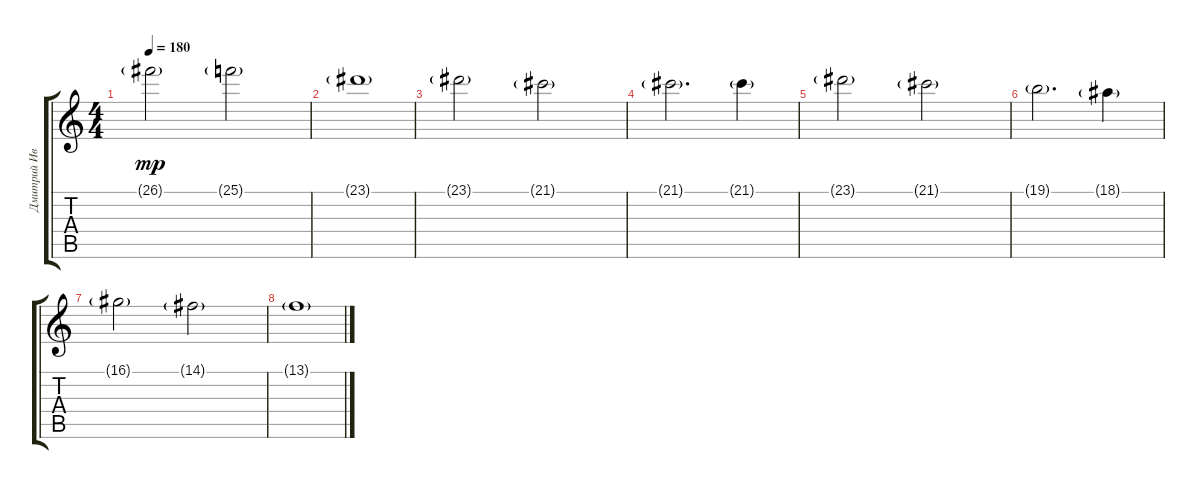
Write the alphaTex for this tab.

\track ("Дмитрий Иванов" "Дмитрий Ив") {instrument harpsichord}
\staff {score tabs}
\tuning (E4 B3 G3 D3 A2 E2) {hide}
\ts (4 4)
\tempo 180
\clef g2
\ks c
26.1{g}.2{dy mp} 25.1{g}.2 |
23.1{g}.1 |
23.1{g}.2 21.1{g}.2 |
21.1{g}.2{d} 21.1{g}.4 |
23.1{g}.2 21.1{g}.2 |
19.1{g}.2{d} 18.1{g}.4 |
16.1{g}.2 14.1{g}.2 |
13.1{g}.1
